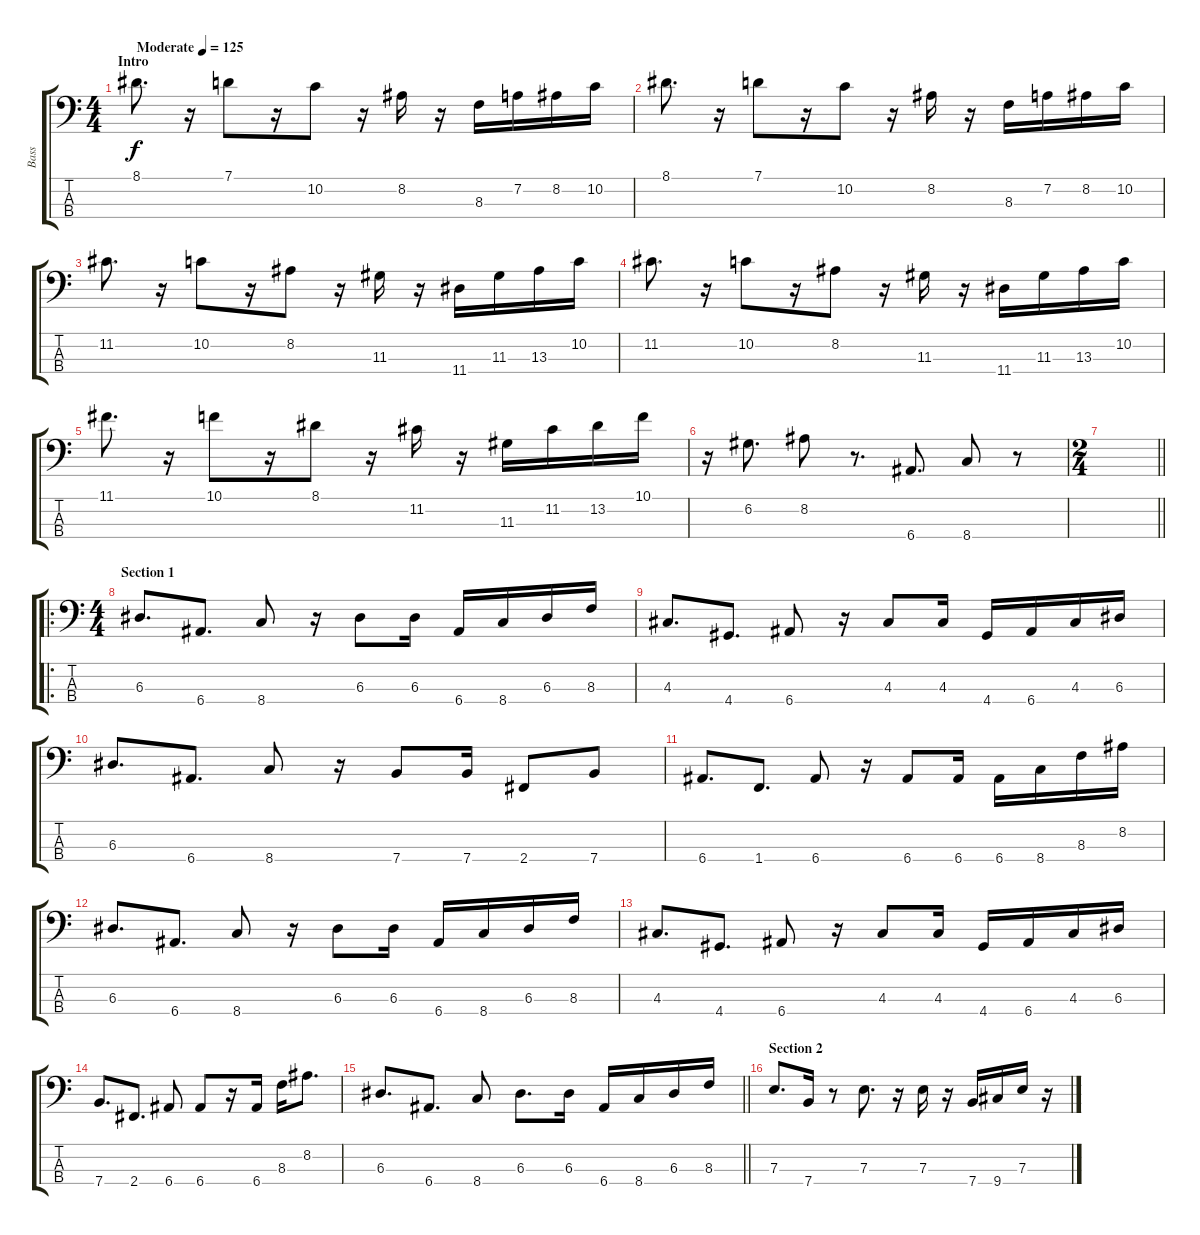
\track ("Bass" "Bass") {instrument electricbassfinger}
\staff {score tabs}
\tuning (G2 D2 A1 E1) {hide}
\ts (4 4)
\section ("" "Intro")
\tempo (125 "Moderate")
\clef f4
\ks c
8.1.8{d dy f instrument electricbassfinger} r.16 7.1.8 r.16 10.2.8 r.16 8.2.16 r.16 8.3.16 7.2.16 8.2.16 10.2.16 |
8.1.8{d} r.16 7.1.8 r.16 10.2.8 r.16 8.2.16 r.16 8.3.16 7.2.16 8.2.16 10.2.16 |
11.2.8{d} r.16 10.2.8 r.16 8.2.8 r.16 11.3.16 r.16 11.4.16 11.3.16 13.3.16 10.2.16 |
11.2.8{d} r.16 10.2.8 r.16 8.2.8 r.16 11.3.16 r.16 11.4.16 11.3.16 13.3.16 10.2.16 |
11.1.8{d} r.16 10.1.8 r.16 8.1.8 r.16 11.2.16 r.16 11.3.16 11.2.16 13.2.16 10.1.16 |
r.16 6.2.8{d} 8.2.8 r.8{d} 6.4.8{d} 8.4.8 r.8 |
\ts (2 4)
\barLineRight lightlight
|
\ro
\ts (4 4)
\section ("" "Section 1")
6.3.8{d} 6.4.8{d} 8.4.8 r.16 6.3.8 6.3.16 6.4.16 8.4.16 6.3.16 8.3.16 |
4.3.8{d} 4.4.8{d} 6.4.8 r.16 4.3.8 4.3.16 4.4.16 6.4.16 4.3.16 6.3.16 |
6.3.8{d} 6.4.8{d} 8.4.8 r.16 7.4.8 7.4.16 2.4.8 7.4.8 |
6.4.8{d} 1.4.8{d} 6.4.8 r.16 6.4.8 6.4.16 6.4.16 8.4.16 8.3.16 8.2.16 |
6.3.8{d} 6.4.8{d} 8.4.8 r.16 6.3.8 6.3.16 6.4.16 8.4.16 6.3.16 8.3.16 |
4.3.8{d} 4.4.8{d} 6.4.8 r.16 4.3.8 4.3.16 4.4.16 6.4.16 4.3.16 6.3.16 |
7.4.8{d} 2.4.8{d} 6.4.8 6.4.8 r.16 6.4.16 8.3.16 8.2.8{d} |
\barLineRight lightlight
6.3.8{d} 6.4.8{d} 8.4.8 6.3.8{d} 6.3.16 6.4.16 8.4.16 6.3.16 8.3.16 |
\section ("" "Section 2")
7.3.8{d} 7.4.16 r.8 7.3.8{d} r.16 7.3.16 r.16 7.4.16 9.4.16 7.3.16 r.16
